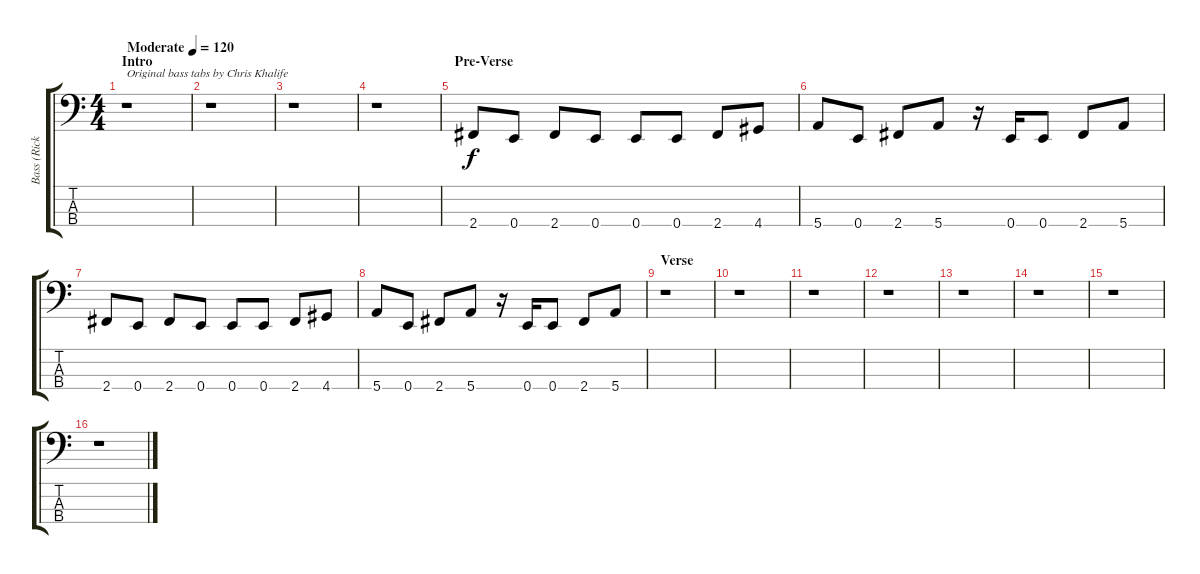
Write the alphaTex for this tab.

\track ("Bass (Ricky Reed)" "Bass (Rick") {instrument electricbassfinger}
\staff {score tabs}
\tuning (G2 D2 A1 E1) {hide}
\ts (4 4)
\section ("" "Intro")
\tempo (120 "Moderate")
\clef f4
\ks c
r.1{txt "Original bass tabs by Chris Khalife" dy f instrument electricbassfinger} |
r.1 |
r.1 |
r.1 |
\section ("" "Pre-Verse")
2.4.8 0.4.8 2.4.8 0.4.8 0.4.8 0.4.8 2.4.8 4.4.8 |
5.4.8 0.4.8 2.4.8 5.4.8 r.16 0.4.16 0.4.8 2.4.8 5.4.8 |
2.4.8 0.4.8 2.4.8 0.4.8 0.4.8 0.4.8 2.4.8 4.4.8 |
5.4.8 0.4.8 2.4.8 5.4.8 r.16 0.4.16 0.4.8 2.4.8 5.4.8 |
\section ("" "Verse")
r.1 |
r.1 |
r.1 |
r.1 |
r.1 |
r.1 |
r.1 |
r.1
